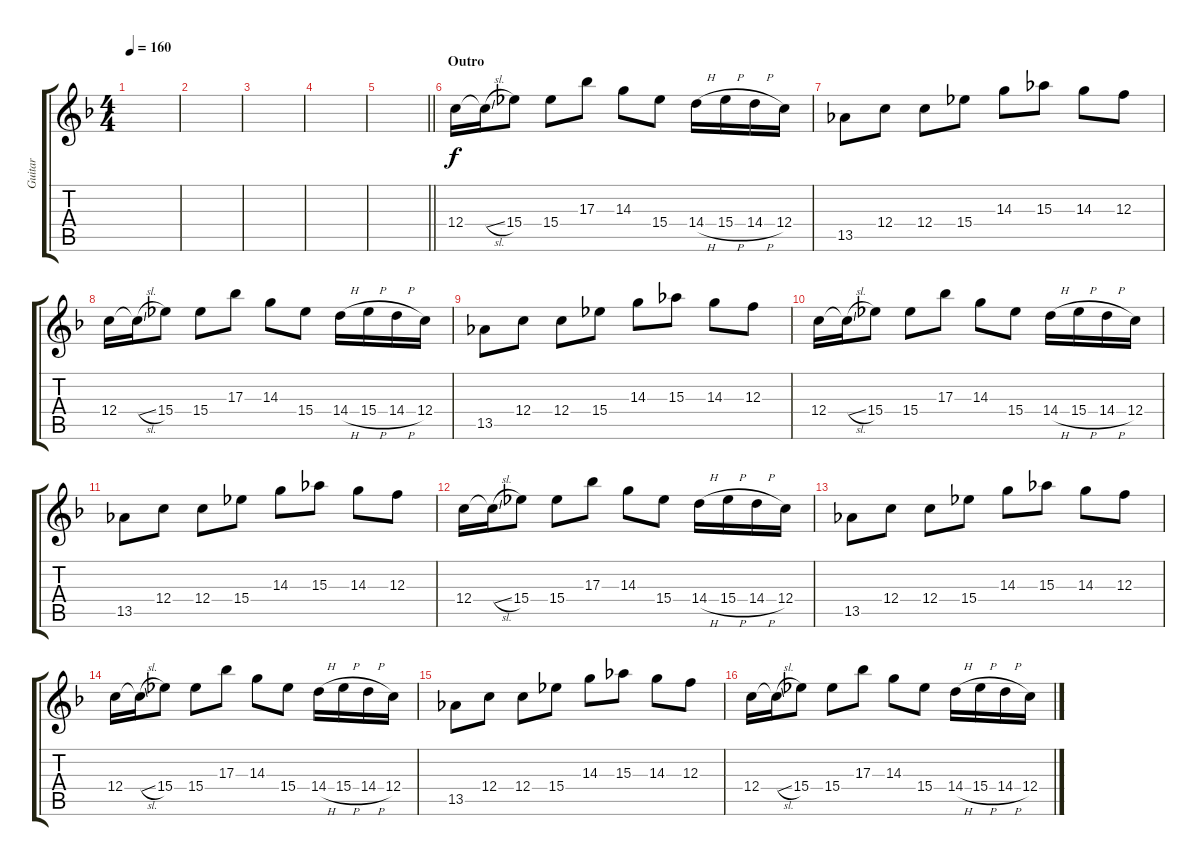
\track ("Guitar" "Guitar") {instrument distortionguitar}
\staff {score tabs}
\tuning (D4 A3 F3 C3 G2 C2) {hide}
\ts (4 4)
\tempo 160
\clef g2
\ks f
|
|
|
|
\barLineRight lightlight
|
\section ("" "Outro")
12.4.16 12.4{sl t}.16 15.4.8 15.4.8 17.3.8 14.3.8 15.4.8 14.4{h}.16 15.4{h}.16 14.4{h}.16 12.4.16 |
13.5.8 12.4.8 12.4.8 15.4.8 14.3.8 15.3.8 14.3.8 12.3.8 |
12.4.16 12.4{sl t}.16 15.4.8 15.4.8 17.3.8 14.3.8 15.4.8 14.4{h}.16 15.4{h}.16 14.4{h}.16 12.4.16 |
13.5.8 12.4.8 12.4.8 15.4.8 14.3.8 15.3.8 14.3.8 12.3.8 |
12.4.16 12.4{sl t}.16 15.4.8 15.4.8 17.3.8 14.3.8 15.4.8 14.4{h}.16 15.4{h}.16 14.4{h}.16 12.4.16 |
13.5.8 12.4.8 12.4.8 15.4.8 14.3.8 15.3.8 14.3.8 12.3.8 |
12.4.16 12.4{sl t}.16 15.4.8 15.4.8 17.3.8 14.3.8 15.4.8 14.4{h}.16 15.4{h}.16 14.4{h}.16 12.4.16 |
13.5.8 12.4.8 12.4.8 15.4.8 14.3.8 15.3.8 14.3.8 12.3.8 |
12.4.16 12.4{sl t}.16 15.4.8 15.4.8 17.3.8 14.3.8 15.4.8 14.4{h}.16 15.4{h}.16 14.4{h}.16 12.4.16 |
13.5.8 12.4.8 12.4.8 15.4.8 14.3.8 15.3.8 14.3.8 12.3.8 |
12.4.16 12.4{sl t}.16 15.4.8 15.4.8 17.3.8 14.3.8 15.4.8 14.4{h}.16 15.4{h}.16 14.4{h}.16 12.4.16
